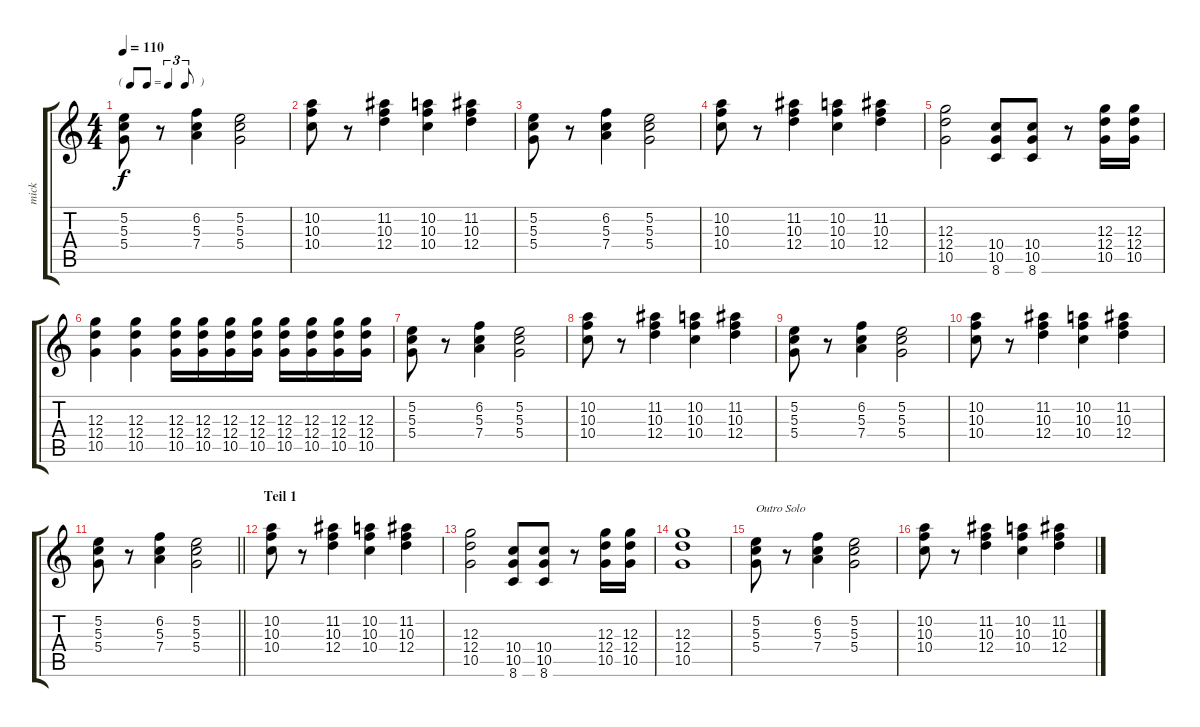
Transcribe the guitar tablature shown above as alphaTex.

\track ("mick" "mick") {instrument overdrivenguitar}
\staff {score tabs}
\tuning (E4 B3 G3 D3 A2 E2) {hide}
\ts (4 4)
\tf triplet8th
\tempo 110
\clef g2
\ks c
(5.2 5.3 5.4).8{dy f} r.8 (6.2 5.3 7.4).4 (5.2 5.3 5.4).2 |
(10.2 10.3 10.4).8 r.8 (11.2 10.3 12.4).4 (10.2 10.3 10.4).4 (11.2 10.3 12.4).4 |
(5.2 5.3 5.4).8 r.8 (6.2 5.3 7.4).4 (5.2 5.3 5.4).2 |
(10.2 10.3 10.4).8 r.8 (11.2 10.3 12.4).4 (10.2 10.3 10.4).4 (11.2 10.3 12.4).4 |
(12.3 12.4 10.5).2 (10.4 10.5 8.6).8 (10.4 10.5 8.6).8 r.8 (12.3 12.4 10.5).16 (12.3 12.4 10.5).16 |
(12.3 12.4 10.5).4 (12.3 12.4 10.5).4 (12.3 12.4 10.5).16 (12.3 12.4 10.5).16 (12.3 12.4 10.5).16 (12.3 12.4 10.5).16 (12.3 12.4 10.5).16 (12.3 12.4 10.5).16 (12.3 12.4 10.5).16 (12.3 12.4 10.5).16 |
(5.2 5.3 5.4).8 r.8 (6.2 5.3 7.4).4 (5.2 5.3 5.4).2 |
(10.2 10.3 10.4).8 r.8 (11.2 10.3 12.4).4 (10.2 10.3 10.4).4 (11.2 10.3 12.4).4 |
(5.2 5.3 5.4).8 r.8 (6.2 5.3 7.4).4 (5.2 5.3 5.4).2 |
(10.2 10.3 10.4).8 r.8 (11.2 10.3 12.4).4 (10.2 10.3 10.4).4 (11.2 10.3 12.4).4 |
\barLineRight lightlight
(5.2 5.3 5.4).8 r.8 (6.2 5.3 7.4).4 (5.2 5.3 5.4).2 |
\section ("" "Teil 1")
(10.2 10.3 10.4).8 r.8 (11.2 10.3 12.4).4 (10.2 10.3 10.4).4 (11.2 10.3 12.4).4 |
(12.3 12.4 10.5).2 (10.4 10.5 8.6).8 (10.4 10.5 8.6).8 r.8 (12.3 12.4 10.5).16 (12.3 12.4 10.5).16 |
(12.3 12.4 10.5).1 |
(5.2 5.3 5.4).8{txt "Outro Solo"} r.8 (6.2 5.3 7.4).4 (5.2 5.3 5.4).2 |
(10.2 10.3 10.4).8 r.8 (11.2 10.3 12.4).4 (10.2 10.3 10.4).4 (11.2 10.3 12.4).4
